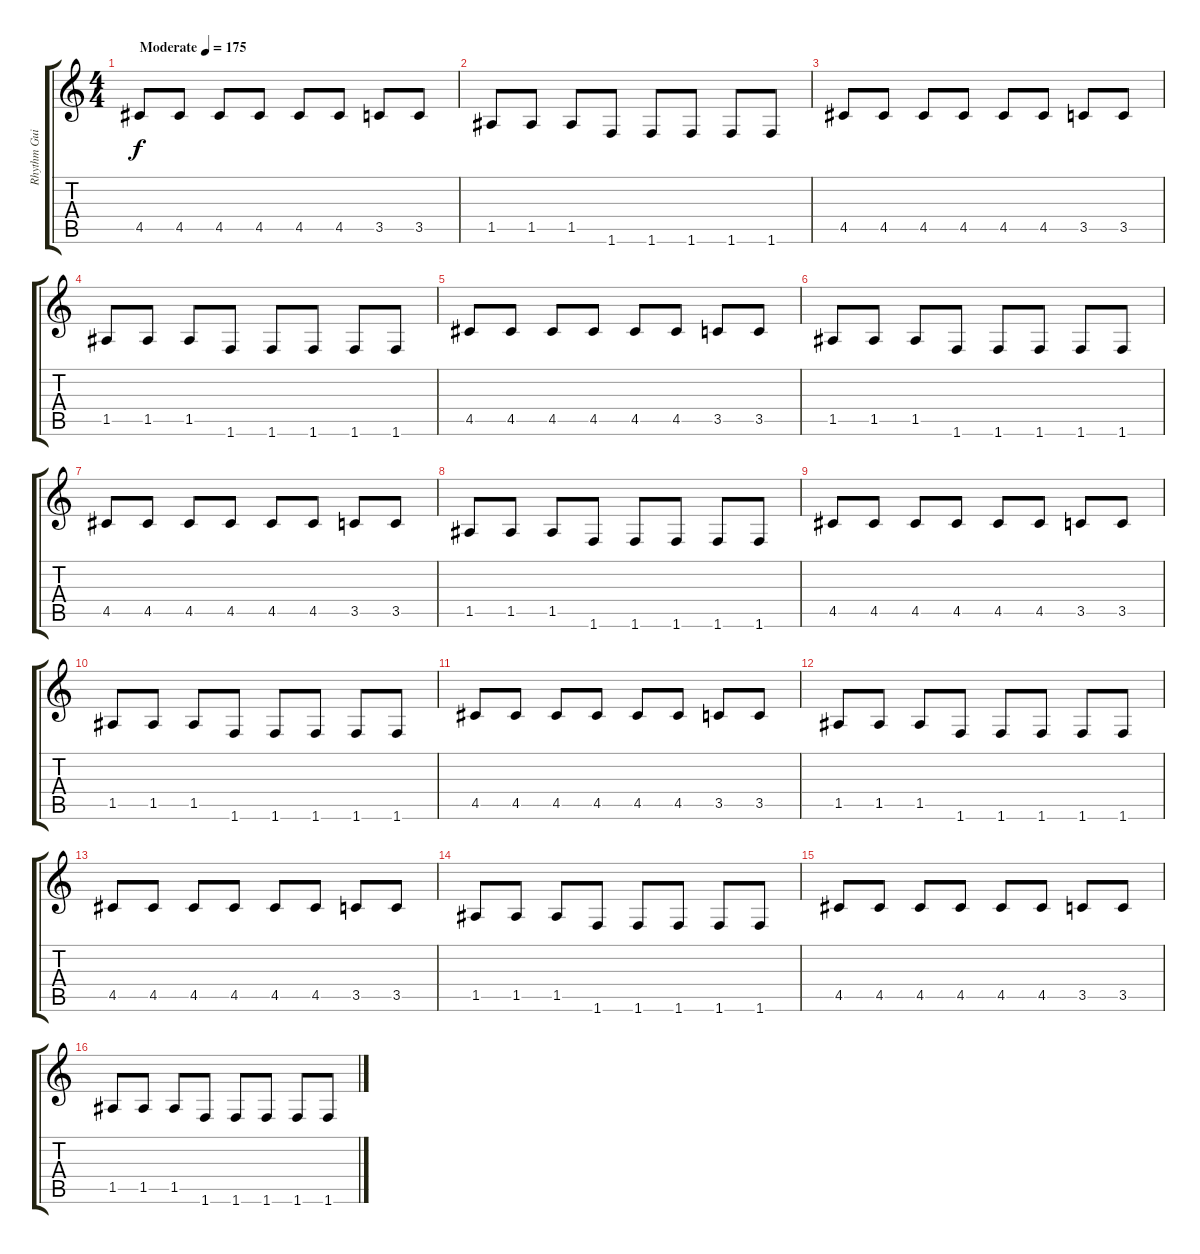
\track ("Rhythm Guitar" "Rhythm Gui") {instrument electricbasspick}
\staff {score tabs}
\tuning (E4 B3 G3 D3 A2 E2) {hide}
\ts (4 4)
\tempo (175 "Moderate")
\clef g2
\ks c
4.5.8{dy f instrument electricbasspick} 4.5.8 4.5.8 4.5.8 4.5.8 4.5.8 3.5.8 3.5.8 |
1.5.8 1.5.8 1.5.8 1.6.8 1.6.8 1.6.8 1.6.8 1.6.8 |
4.5.8 4.5.8 4.5.8 4.5.8 4.5.8 4.5.8 3.5.8 3.5.8 |
1.5.8 1.5.8 1.5.8 1.6.8 1.6.8 1.6.8 1.6.8 1.6.8 |
4.5.8 4.5.8 4.5.8 4.5.8 4.5.8 4.5.8 3.5.8 3.5.8 |
1.5.8 1.5.8 1.5.8 1.6.8 1.6.8 1.6.8 1.6.8 1.6.8 |
4.5.8 4.5.8 4.5.8 4.5.8 4.5.8 4.5.8 3.5.8 3.5.8 |
1.5.8 1.5.8 1.5.8 1.6.8 1.6.8 1.6.8 1.6.8 1.6.8 |
4.5.8 4.5.8 4.5.8 4.5.8 4.5.8 4.5.8 3.5.8 3.5.8 |
1.5.8 1.5.8 1.5.8 1.6.8 1.6.8 1.6.8 1.6.8 1.6.8 |
4.5.8 4.5.8 4.5.8 4.5.8 4.5.8 4.5.8 3.5.8 3.5.8 |
1.5.8 1.5.8 1.5.8 1.6.8 1.6.8 1.6.8 1.6.8 1.6.8 |
4.5.8 4.5.8 4.5.8 4.5.8 4.5.8 4.5.8 3.5.8 3.5.8 |
1.5.8 1.5.8 1.5.8 1.6.8 1.6.8 1.6.8 1.6.8 1.6.8 |
4.5.8 4.5.8 4.5.8 4.5.8 4.5.8 4.5.8 3.5.8 3.5.8 |
1.5.8 1.5.8 1.5.8 1.6.8 1.6.8 1.6.8 1.6.8 1.6.8
